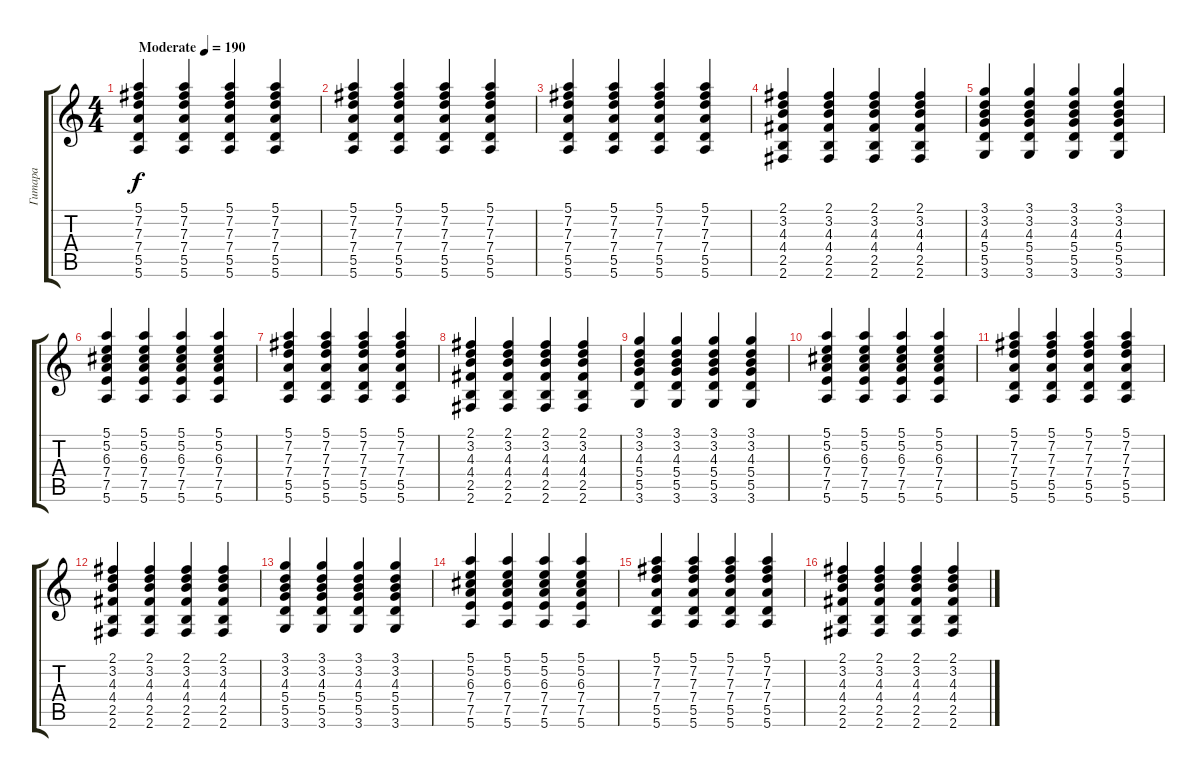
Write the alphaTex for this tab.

\track ("Гитара" "Гитара") {instrument distortionguitar}
\staff {score tabs}
\tuning (E4 B3 G3 D3 A2 E2) {hide}
\ts (4 4)
\tempo (190 "Moderate")
\clef g2
\ks c
(5.1 7.2 7.3 7.4 5.5 5.6).4{dy f instrument distortionguitar} (5.1 7.2 7.3 7.4 5.5 5.6).4 (5.1 7.2 7.3 7.4 5.5 5.6).4 (5.1 7.2 7.3 7.4 5.5 5.6).4 |
(5.1 7.2 7.3 7.4 5.5 5.6).4 (5.1 7.2 7.3 7.4 5.5 5.6).4 (5.1 7.2 7.3 7.4 5.5 5.6).4 (5.1 7.2 7.3 7.4 5.5 5.6).4 |
(5.1 7.2 7.3 7.4 5.5 5.6).4 (5.1 7.2 7.3 7.4 5.5 5.6).4 (5.1 7.2 7.3 7.4 5.5 5.6).4 (5.1 7.2 7.3 7.4 5.5 5.6).4 |
(2.1 3.2 4.3 4.4 2.5 2.6).4 (2.1 3.2 4.3 4.4 2.5 2.6).4 (2.1 3.2 4.3 4.4 2.5 2.6).4 (2.1 3.2 4.3 4.4 2.5 2.6).4 |
(3.1 3.2 4.3 5.4 5.5 3.6).4 (3.1 3.2 4.3 5.4 5.5 3.6).4 (3.1 3.2 4.3 5.4 5.5 3.6).4 (3.1 3.2 4.3 5.4 5.5 3.6).4 |
(5.1 5.2 6.3 7.4 7.5 5.6).4 (5.1 5.2 6.3 7.4 7.5 5.6).4 (5.1 5.2 6.3 7.4 7.5 5.6).4 (5.1 5.2 6.3 7.4 7.5 5.6).4 |
(5.1 7.2 7.3 7.4 5.5 5.6).4 (5.1 7.2 7.3 7.4 5.5 5.6).4 (5.1 7.2 7.3 7.4 5.5 5.6).4 (5.1 7.2 7.3 7.4 5.5 5.6).4 |
(2.1 3.2 4.3 4.4 2.5 2.6).4 (2.1 3.2 4.3 4.4 2.5 2.6).4 (2.1 3.2 4.3 4.4 2.5 2.6).4 (2.1 3.2 4.3 4.4 2.5 2.6).4 |
(3.1 3.2 4.3 5.4 5.5 3.6).4 (3.1 3.2 4.3 5.4 5.5 3.6).4 (3.1 3.2 4.3 5.4 5.5 3.6).4 (3.1 3.2 4.3 5.4 5.5 3.6).4 |
(5.1 5.2 6.3 7.4 7.5 5.6).4 (5.1 5.2 6.3 7.4 7.5 5.6).4 (5.1 5.2 6.3 7.4 7.5 5.6).4 (5.1 5.2 6.3 7.4 7.5 5.6).4 |
(5.1 7.2 7.3 7.4 5.5 5.6).4 (5.1 7.2 7.3 7.4 5.5 5.6).4 (5.1 7.2 7.3 7.4 5.5 5.6).4 (5.1 7.2 7.3 7.4 5.5 5.6).4 |
(2.1 3.2 4.3 4.4 2.5 2.6).4 (2.1 3.2 4.3 4.4 2.5 2.6).4 (2.1 3.2 4.3 4.4 2.5 2.6).4 (2.1 3.2 4.3 4.4 2.5 2.6).4 |
(3.1 3.2 4.3 5.4 5.5 3.6).4 (3.1 3.2 4.3 5.4 5.5 3.6).4 (3.1 3.2 4.3 5.4 5.5 3.6).4 (3.1 3.2 4.3 5.4 5.5 3.6).4 |
(5.1 5.2 6.3 7.4 7.5 5.6).4 (5.1 5.2 6.3 7.4 7.5 5.6).4 (5.1 5.2 6.3 7.4 7.5 5.6).4 (5.1 5.2 6.3 7.4 7.5 5.6).4 |
(5.1 7.2 7.3 7.4 5.5 5.6).4 (5.1 7.2 7.3 7.4 5.5 5.6).4 (5.1 7.2 7.3 7.4 5.5 5.6).4 (5.1 7.2 7.3 7.4 5.5 5.6).4 |
(2.1 3.2 4.3 4.4 2.5 2.6).4 (2.1 3.2 4.3 4.4 2.5 2.6).4 (2.1 3.2 4.3 4.4 2.5 2.6).4 (2.1 3.2 4.3 4.4 2.5 2.6).4
